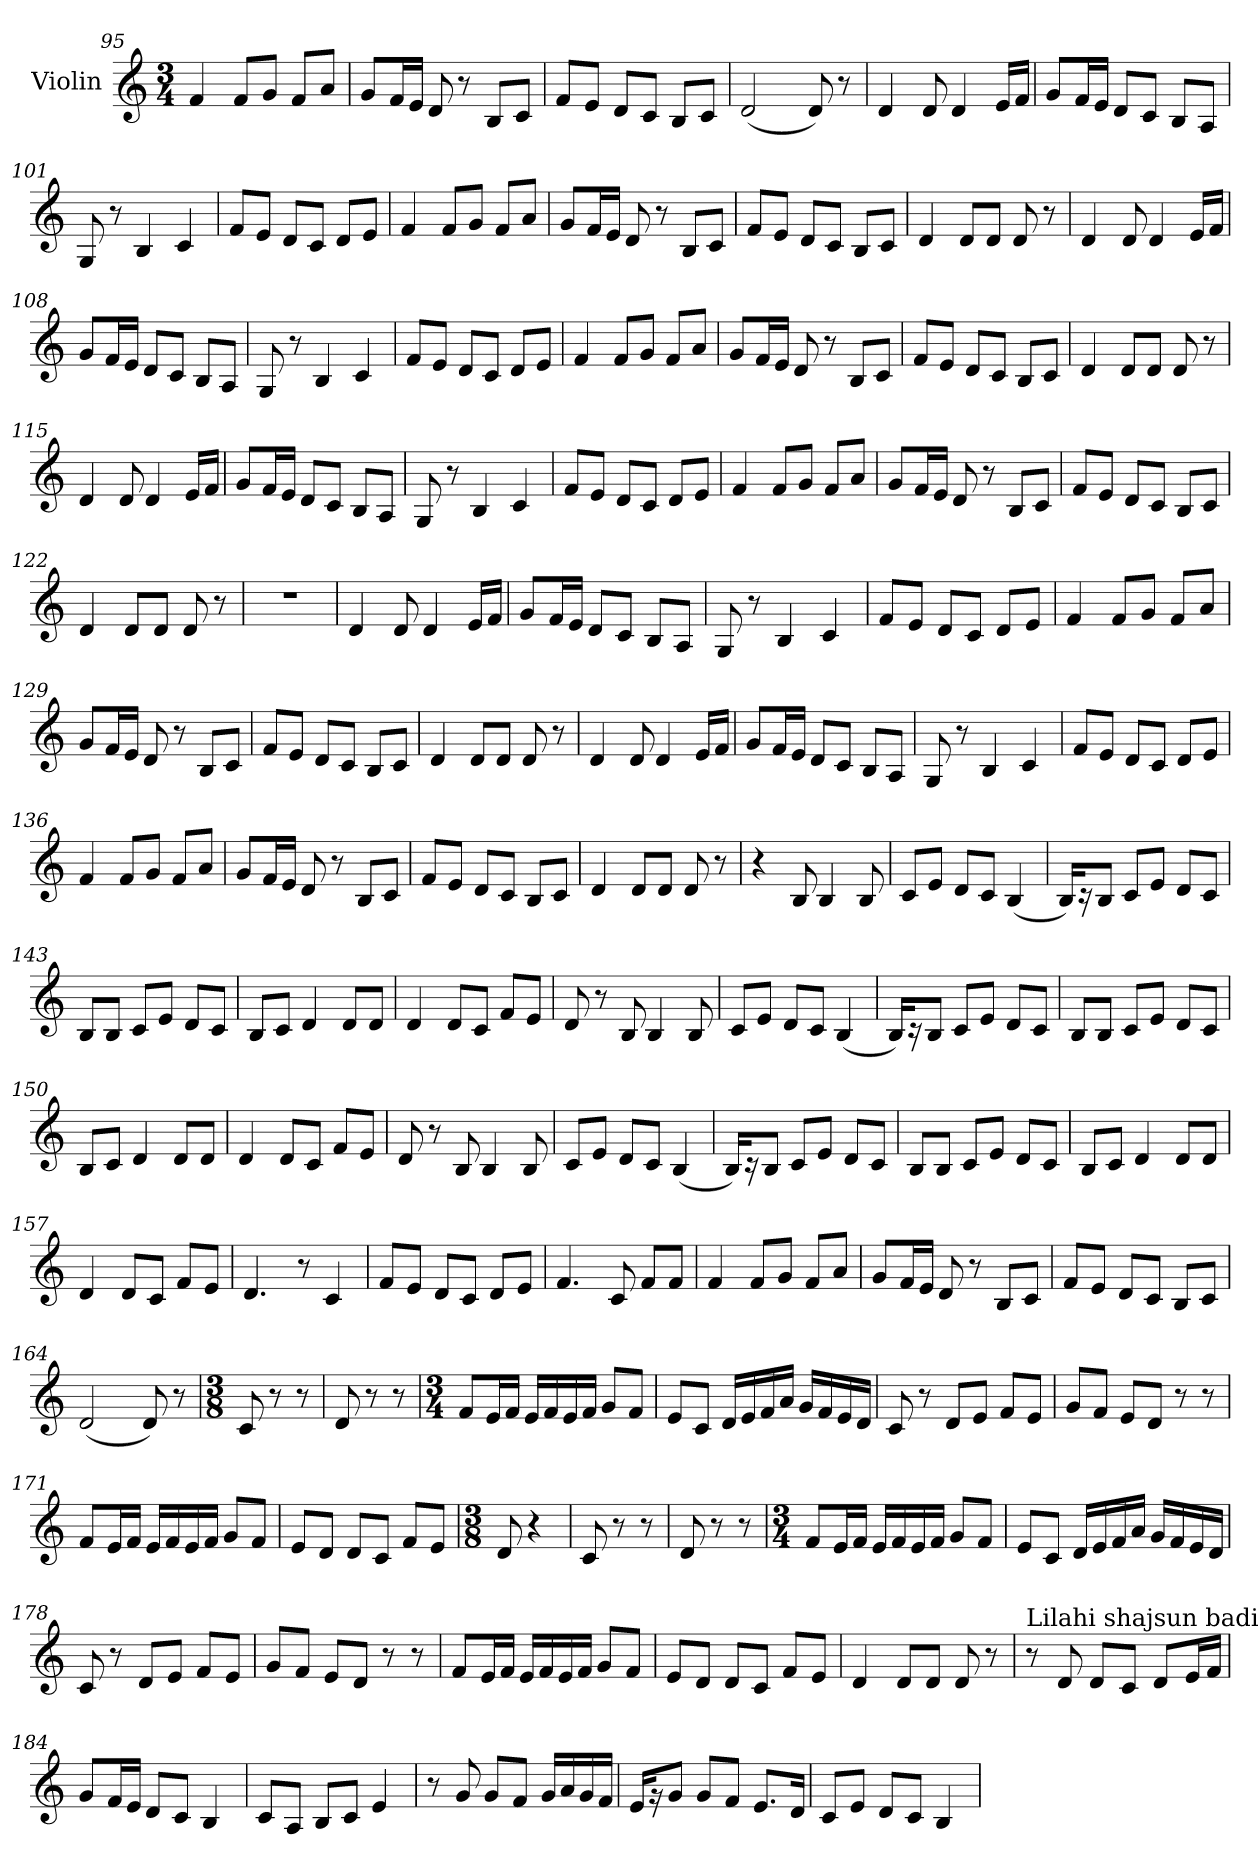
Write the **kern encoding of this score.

**kern
*part1
*staff1
*I"Violin
*clefG2
*k[]
*C:
*M3/4
=95
4f/
8f/L
8g/J
8f/L
8a/J
=96
8g/L
16f/L
16e/JJ
8d/
8r
8B/L
8c/J
=97
8f/L
8e/J
8d/L
8c/J
8B/L
8c/J
=98
(2d/
8d/)
8r
=99
4d/
8d/
4d/
16e/LL
16f/JJ
!!LO:LB:g=z
=100
8g/L
16f/L
16e/JJ
8d/L
8c/J
8B/L
8A/J
=101
8G/
8r
4B/
4c/
=102
8f/L
8e/J
8d/L
8c/J
8d/L
8e/J
=103
4f/
8f/L
8g/J
8f/L
8a/J
=104
8g/L
16f/L
16e/JJ
8d/
8r
8B/L
8c/J
=105
8f/L
8e/J
8d/L
8c/J
8B/L
8c/J
!!LO:LB:g=z
=106
4d/
8d/L
8d/J
8d/
8r
=107
4d/
8d/
4d/
16e/LL
16f/JJ
=108
8g/L
16f/L
16e/JJ
8d/L
8c/J
8B/L
8A/J
=109
8G/
8r
4B/
4c/
=110
8f/L
8e/J
8d/L
8c/J
8d/L
8e/J
=111
4f/
8f/L
8g/J
8f/L
8a/J
!!LO:LB:g=z
=112
8g/L
16f/L
16e/JJ
8d/
8r
8B/L
8c/J
=113
8f/L
8e/J
8d/L
8c/J
8B/L
8c/J
=114
4d/
8d/L
8d/J
8d/
8r
=115
4d/
8d/
4d/
16e/LL
16f/JJ
=116
8g/L
16f/L
16e/JJ
8d/L
8c/J
8B/L
8A/J
=117
8G/
8r
4B/
4c/
!!LO:PB:g=z
=118
8f/L
8e/J
8d/L
8c/J
8d/L
8e/J
=119
4f/
8f/L
8g/J
8f/L
8a/J
=120
8g/L
16f/L
16e/JJ
8d/
8r
8B/L
8c/J
=121
8f/L
8e/J
8d/L
8c/J
8B/L
8c/J
=122
4d/
8d/L
8d/J
8d/
8r
=123
2.r
!!LO:LB:g=z
=124
4d/
8d/
4d/
16e/LL
16f/JJ
=125
8g/L
16f/L
16e/JJ
8d/L
8c/J
8B/L
8A/J
=126
8G/
8r
4B/
4c/
=127
8f/L
8e/J
8d/L
8c/J
8d/L
8e/J
=128
4f/
8f/L
8g/J
8f/L
8a/J
=129
8g/L
16f/L
16e/JJ
8d/
8r
8B/L
8c/J
!!LO:LB:g=z
=130
8f/L
8e/J
8d/L
8c/J
8B/L
8c/J
=131
4d/
8d/L
8d/J
8d/
8r
=132
4d/
8d/
4d/
16e/LL
16f/JJ
=133
8g/L
16f/L
16e/JJ
8d/L
8c/J
8B/L
8A/J
=134
8G/
8r
4B/
4c/
=135
8f/L
8e/J
8d/L
8c/J
8d/L
8e/J
!!LO:LB:g=z
=136
4f/
8f/L
8g/J
8f/L
8a/J
=137
8g/L
16f/L
16e/JJ
8d/
8r
8B/L
8c/J
=138
8f/L
8e/J
8d/L
8c/J
8B/L
8c/J
=139
4d/
8d/L
8d/J
8d/
8r
=140
4r
8B/
4B/
8B/
=141
8c/L
8e/J
8d/L
8c/J
(4B/
!!LO:LB:g=z
=142
16B/KL)
16r
8B/J
8c/L
8e/J
8d/L
8c/J
=143
8B/L
8B/J
8c/L
8e/J
8d/L
8c/J
=144
8B/L
8c/J
4d/
8d/L
8d/J
=145
4d/
8d/L
8c/J
8f/L
8e/J
=146
8d/
8r
8B/
4B/
8B/
=147
8c/L
8e/J
8d/L
8c/J
(4B/
!!LO:LB:g=z
=148
16B/KL)
16r
8B/J
8c/L
8e/J
8d/L
8c/J
=149
8B/L
8B/J
8c/L
8e/J
8d/L
8c/J
=150
8B/L
8c/J
4d/
8d/L
8d/J
=151
4d/
8d/L
8c/J
8f/L
8e/J
=152
8d/
8r
8B/
4B/
8B/
=153
8c/L
8e/J
8d/L
8c/J
(4B/
!!LO:LB:g=z
=154
16B/KL)
16r
8B/J
8c/L
8e/J
8d/L
8c/J
=155
8B/L
8B/J
8c/L
8e/J
8d/L
8c/J
=156
8B/L
8c/J
4d/
8d/L
8d/J
=157
4d/
8d/L
8c/J
8f/L
8e/J
=158
4.d/
8r
4c/
=159
8f/L
8e/J
8d/L
8c/J
8d/L
8e/J
!!LO:LB:g=z
=160
4.f/
8c/
8f/L
8f/J
=161
4f/
8f/L
8g/J
8f/L
8a/J
=162
8g/L
16f/L
16e/JJ
8d/
8r
8B/L
8c/J
=163
8f/L
8e/J
8d/L
8c/J
8B/L
8c/J
=164
(2d/
8d/)
8r
=165
*M3/8
8c/
8r
8r
=166
8d/
8r
8r
!!LO:PB:g=z
=167
*M3/4
8f/L
16e/L
16f/JJ
16e/LL
16f/
16e/
16f/JJ
8g/L
8f/J
=168
8e/L
8c/J
16d/LL
16e/
16f/
16a/JJ
16g/LL
16f/
16e/
16d/JJ
=169
8c/
8r
8d/L
8e/J
8f/L
8e/J
=170
8g/L
8f/J
8e/L
8d/J
8r
8r
=171
8f/L
16e/L
16f/JJ
16e/LL
16f/
16e/
16f/JJ
8g/L
8f/J
!!LO:LB:g=z
=172
8e/L
8d/J
8d/L
8c/J
8f/L
8e/J
=173
*M3/8
8d/
4r
=174
8c/
8r
8r
=175
8d/
8r
8r
=176
*M3/4
8f/L
16e/L
16f/JJ
16e/LL
16f/
16e/
16f/JJ
8g/L
8f/J
=177
8e/L
8c/J
16d/LL
16e/
16f/
16a/JJ
16g/LL
16f/
16e/
16d/JJ
!!LO:LB:g=z
=178
8c/
8r
8d/L
8e/J
8f/L
8e/J
=179
8g/L
8f/J
8e/L
8d/J
8r
8r
=180
8f/L
16e/L
16f/JJ
16e/LL
16f/
16e/
16f/JJ
8g/L
8f/J
=181
8e/L
8d/J
8d/L
8c/J
8f/L
8e/J
=182
4d/
8d/L
8d/J
8d/
8r
=183
!LO:TX:a:t=Lilahi shajsun badi`
8r
8d/
8d/L
8c/J
8d/L
16e/L
16f/JJ
!!LO:LB:g=z
=184
8g/L
16f/L
16e/JJ
8d/L
8c/J
4B/
=185
8c/L
8A/J
8B/L
8c/J
4e/
=186
8r
8g/
8g/L
8f/J
16g/LL
16a/
16g/
16f/JJ
=187
16e/KL
16r
8g/J
8g/L
8f/J
8.e/L
16d/Jk
=188
8c/L
8e/J
8d/L
8c/J
4B/
=
*-
